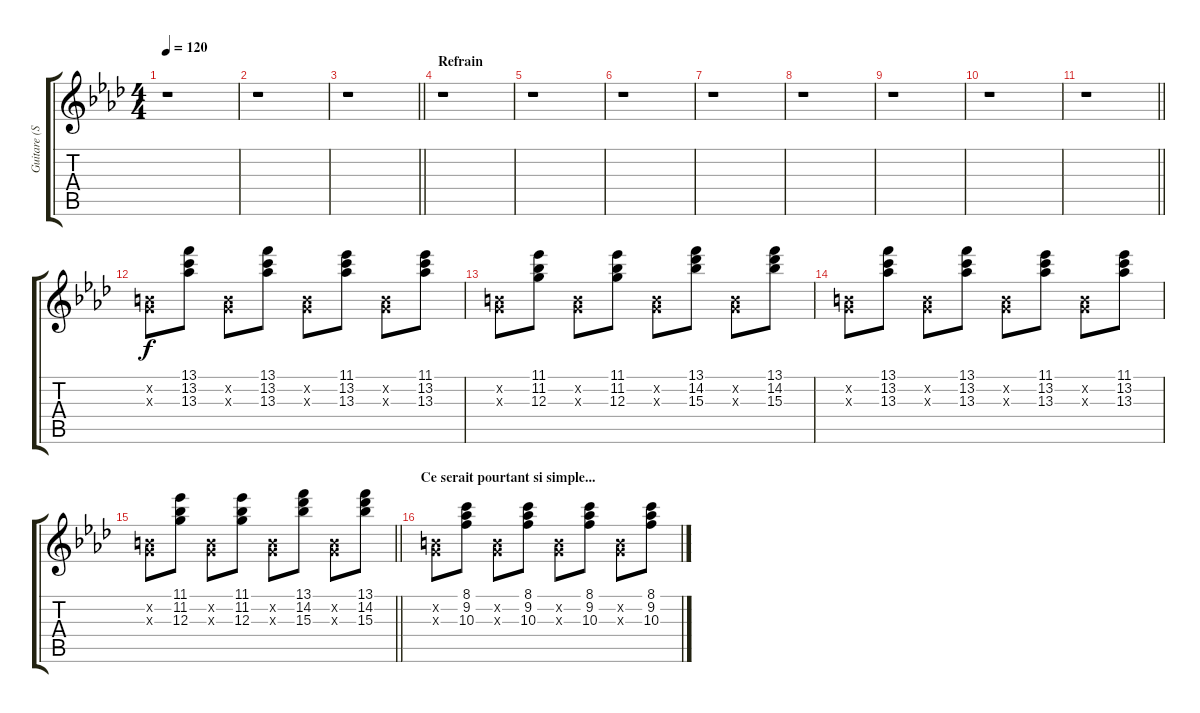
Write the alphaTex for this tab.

\track ("Guitare (Son clair)" "Guitare (S") {instrument electricguitarjazz}
\staff {score tabs}
\tuning (E4 B3 G3 D3 A2 E2) {hide}
\ts (4 4)
\tempo 120
\clef g2
\ks fminor
r.1{dy f} |
r.1 |
\barLineRight lightlight
r.1 |
\section ("" "Refrain")
r.1 |
r.1 |
r.1 |
r.1 |
r.1 |
r.1 |
r.1 |
\barLineRight lightlight
r.1 |
(0.2{x} 0.3{x}).8 (13.1 13.2 13.3).8 (0.2{x} 0.3{x}).8 (13.1 13.2 13.3).8 (0.2{x} 0.3{x}).8 (11.1 13.2 13.3).8 (0.2{x} 0.3{x}).8 (11.1 13.2 13.3).8 |
(0.2{x} 0.3{x}).8 (11.1 11.2 12.3).8 (0.2{x} 0.3{x}).8 (11.1 11.2 12.3).8 (0.2{x} 0.3{x}).8 (13.1 14.2 15.3).8 (0.2{x} 0.3{x}).8 (13.1 14.2 15.3).8 |
(0.2{x} 0.3{x}).8 (13.1 13.2 13.3).8 (0.2{x} 0.3{x}).8 (13.1 13.2 13.3).8 (0.2{x} 0.3{x}).8 (11.1 13.2 13.3).8 (0.2{x} 0.3{x}).8 (11.1 13.2 13.3).8 |
\barLineRight lightlight
(0.2{x} 0.3{x}).8 (11.1 11.2 12.3).8 (0.2{x} 0.3{x}).8 (11.1 11.2 12.3).8 (0.2{x} 0.3{x}).8 (13.1 14.2 15.3).8 (0.2{x} 0.3{x}).8 (13.1 14.2 15.3).8 |
\section ("" "Ce serait pourtant si simple...")
(0.2{x} 0.3{x}).8 (8.1 9.2 10.3).8 (0.2{x} 0.3{x}).8 (8.1 9.2 10.3).8 (0.2{x} 0.3{x}).8 (8.1 9.2 10.3).8 (0.2{x} 0.3{x}).8 (8.1 9.2 10.3).8
